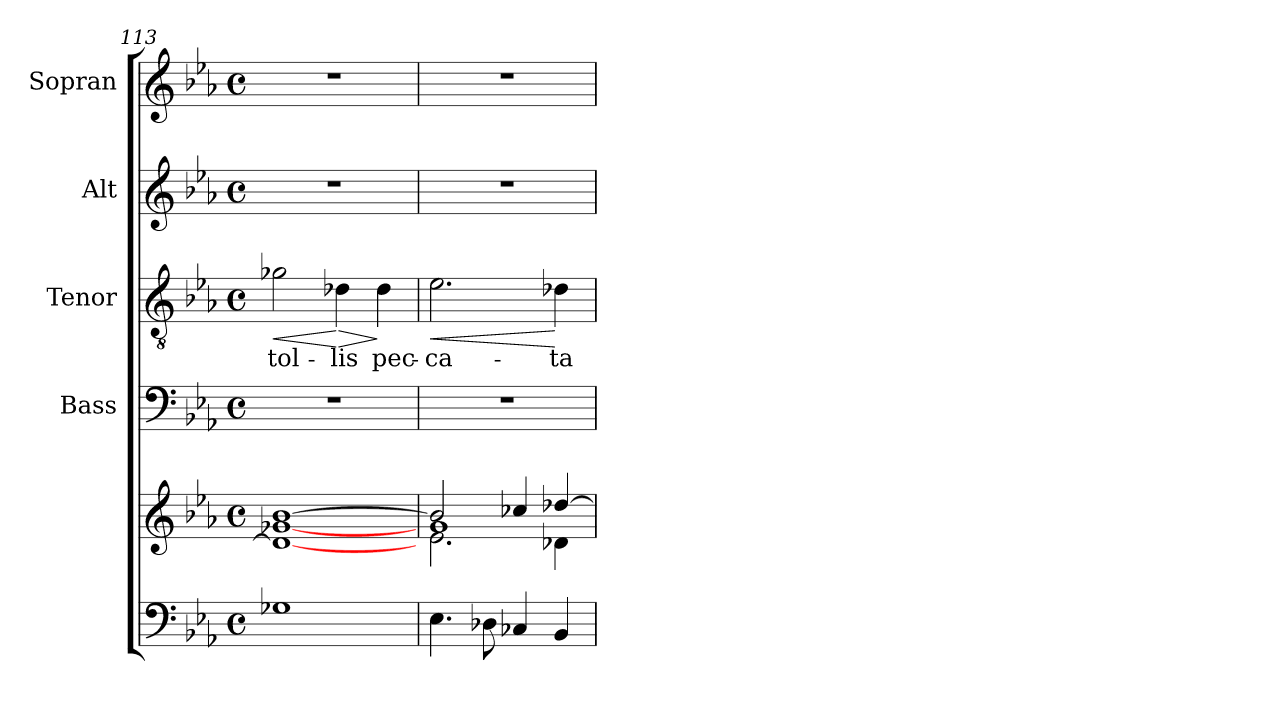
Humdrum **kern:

**kern	**kern	**kern	**kern	**text	**dynam	**kern	**kern
*part5	*part5	*part4	*part3	*part3	*part3	*part2	*part1
*staff6	*staff5	*staff4	*staff3	*staff3	*staff3	*staff2	*staff1
*	*	*I"Bass	*I"Tenor	*	*	*I"Alt	*I"Sopran
*	*	*I'B.	*I'T.	*	*	*I'A.	*I'S.
*clefF4	*clefG2	*clefF4	*clefGv2	*	*	*clefG2	*clefG2
*k[b-e-a-]	*k[b-e-a-]	*k[b-e-a-]	*k[b-e-a-]	*	*	*k[b-e-a-]	*k[b-e-a-]
*E-:	*E-:	*E-:	*E-:	*	*	*E-:	*E-:
*M4/4	*M4/4	*M4/4	*M4/4	*	*	*M4/4	*M4/4
*met(c)	*met(c)	*met(c)	*met(c)	*	*	*met(c)	*met(c)
=113	=113	=113	=113	=113	=113	=113	=113
*	*^	*	*	*	*	*	*
!	!	!	!	!	!LO:LY:b	!LO:HP:b	!	!
1G-X	[>1b-	1d-_ [<1g-X	1r	2g-X\	tol-	<	1r	1r
!	!	!	!	!	!LO:LY:b	!LO:HP:n=1:b	!	!
.	.	.	.	4d-X\	-lis	[ >	.	.
!	!	!	!	!	!LO:LY:b	!	!	!
.	.	.	.	4d-\	pec-	]	.	.
=114	=114	=114	=114	=114	=114	=114	=114	=114
*	*	*^	*	*	*	*	*	*
!	!	!	!	!	!	!LO:LY:b	!LO:HP:b	!	!
4.E-\	2b-/]	2.e-\	1g	1r	2.e-\	-ca-	<	1r	1r
8D-X\	.	.	.	.	.	.	.	.	.
4C-X/	4cc-X/	.	.	.	.	.	.	.	.
!	!	!	!	!	!	!LO:LY:b	!	!	!
4BB-/	[>4dd-X/	4d-X\	.	.	4d-X\	-ta	[	.	.
*	*v	*v	*v	*	*	*	*	*	*
=	=	=	=	=	=	=	=
*-	*-	*-	*-	*-	*-	*-	*-
